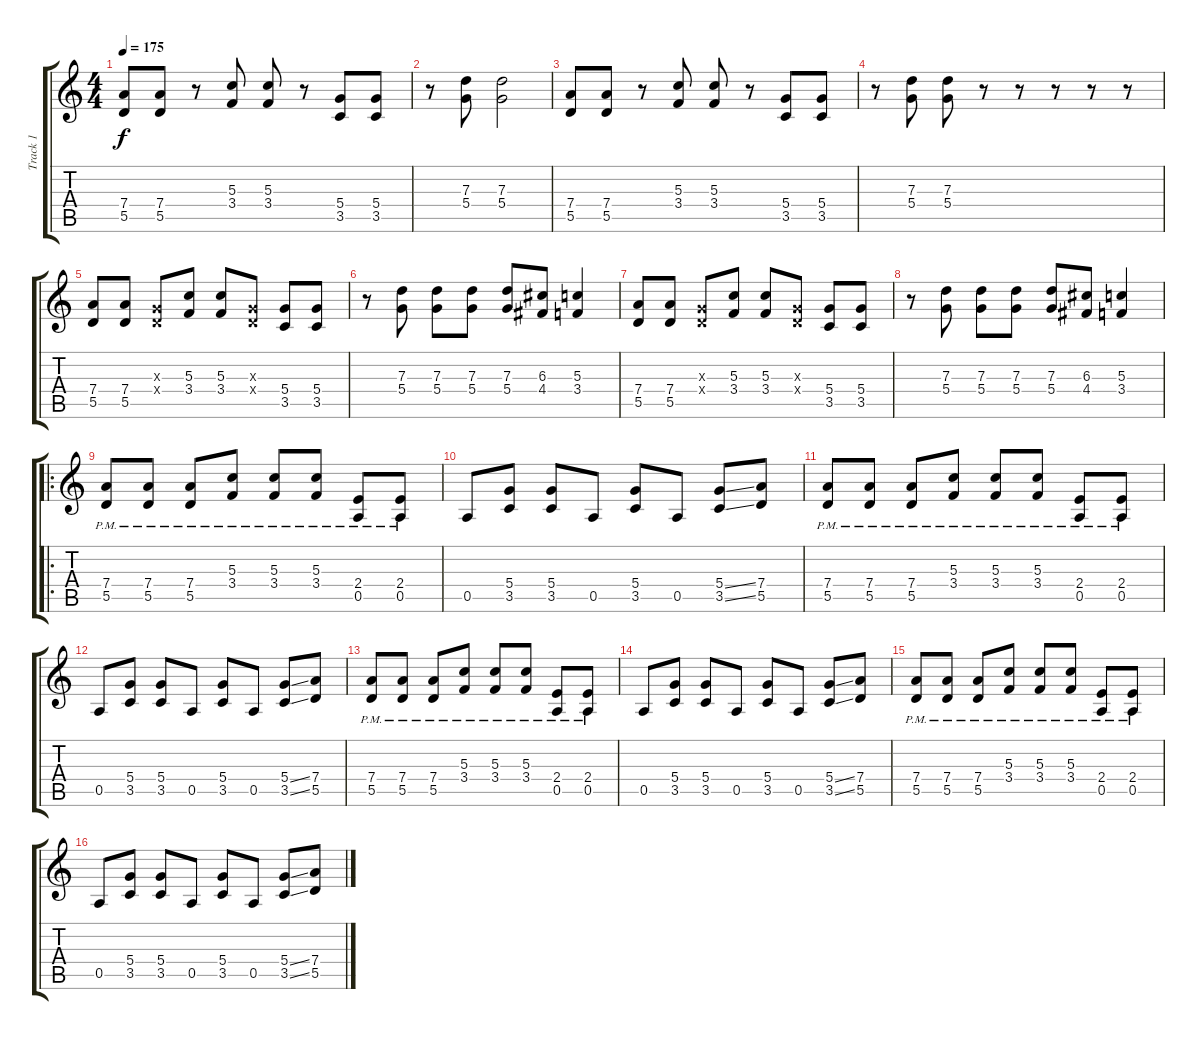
\track ("Track 1" "Track 1") {instrument overdrivenguitar}
\staff {score tabs}
\tuning (E4 B3 G3 D3 A2 D2) {hide}
\ts (4 4)
\tempo 175
\clef g2
\ks c
(7.4 5.5).8{dy f} (7.4 5.5).8 r.8 (5.3 3.4).8 (5.3 3.4).8 r.8 (5.4 3.5).8 (5.4 3.5).8 |
r.8 (7.3 5.4).8 (7.3 5.4).2 |
(7.4 5.5).8 (7.4 5.5).8 r.8 (5.3 3.4).8 (5.3 3.4).8 r.8 (5.4 3.5).8 (5.4 3.5).8 |
r.8 (7.3 5.4).8 (7.3 5.4).8 r.8 r.8 r.8 r.8 r.8 |
(7.4 5.5).8 (7.4 5.5).8 (0.3{x} 0.4{x}).8 (5.3 3.4).8 (5.3 3.4).8 (0.3{x} 0.4{x}).8 (5.4 3.5).8 (5.4 3.5).8 |
r.8 (7.3 5.4).8 (7.3 5.4).8 (7.3 5.4).8 (7.3 5.4).8 (6.3 4.4).8 (5.3 3.4).4 |
(7.4 5.5).8 (7.4 5.5).8 (0.3{x} 0.4{x}).8 (5.3 3.4).8 (5.3 3.4).8 (0.3{x} 0.4{x}).8 (5.4 3.5).8 (5.4 3.5).8 |
r.8 (7.3 5.4).8 (7.3 5.4).8 (7.3 5.4).8 (7.3 5.4).8 (6.3 4.4).8 (5.3 3.4).4 |
\ro
(7.4 5.5{pm}).8 (7.4 5.5{pm}).8 (7.4 5.5{pm}).8 (5.3 3.4{pm}).8 (5.3 3.4{pm}).8 (5.3 3.4{pm}).8 (2.4 0.5{pm}).8 (2.4 0.5{pm}).8 |
0.5.8 (5.4 3.5).8 (5.4 3.5).8 0.5.8 (5.4 3.5).8 0.5.8 (5.4{ss} 3.5{ss}).8 (7.4 5.5).8 |
(7.4 5.5{pm}).8 (7.4 5.5{pm}).8 (7.4 5.5{pm}).8 (5.3 3.4{pm}).8 (5.3 3.4{pm}).8 (5.3 3.4{pm}).8 (2.4 0.5{pm}).8 (2.4 0.5{pm}).8 |
0.5.8 (5.4 3.5).8 (5.4 3.5).8 0.5.8 (5.4 3.5).8 0.5.8 (5.4{ss} 3.5{ss}).8 (7.4 5.5).8 |
(7.4 5.5{pm}).8 (7.4 5.5{pm}).8 (7.4 5.5{pm}).8 (5.3 3.4{pm}).8 (5.3 3.4{pm}).8 (5.3 3.4{pm}).8 (2.4 0.5{pm}).8 (2.4 0.5{pm}).8 |
0.5.8 (5.4 3.5).8 (5.4 3.5).8 0.5.8 (5.4 3.5).8 0.5.8 (5.4{ss} 3.5{ss}).8 (7.4 5.5).8 |
(7.4 5.5{pm}).8 (7.4 5.5{pm}).8 (7.4 5.5{pm}).8 (5.3 3.4{pm}).8 (5.3 3.4{pm}).8 (5.3 3.4{pm}).8 (2.4 0.5{pm}).8 (2.4 0.5{pm}).8 |
0.5.8 (5.4 3.5).8 (5.4 3.5).8 0.5.8 (5.4 3.5).8 0.5.8 (5.4{ss} 3.5{ss}).8 (7.4 5.5).8
